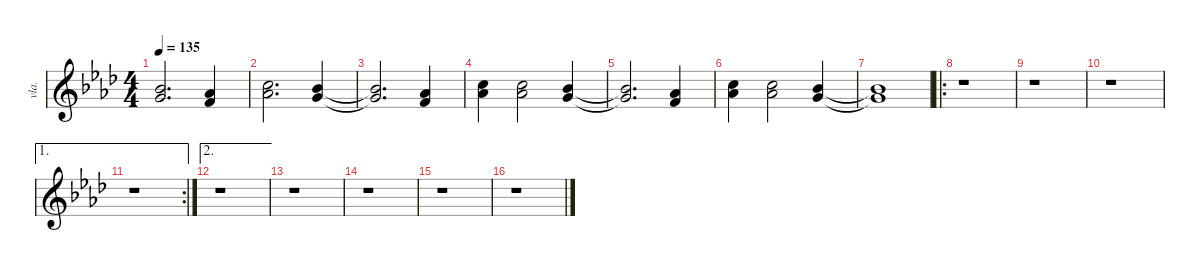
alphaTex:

\defaultSystemsLayout 4
\hideDynamics
\bracketExtendMode nobrackets
\otherSystemsTrackNameOrientation horizontal
\track ("Vocaux" "vla.") {defaultSystemsLayout 8 instrument viola}
\staff {score}
\tuning (E4 B3 G3 D3 A2 E2)
\ts (4 4)
\tempo 135
\clef g2
\ks ab
(6.1{t acc b} 8.2{t acc forcenatural}).2{d dy f beam Up} (4.1{acc b} 6.2{acc forcenatural}).4{beam Up} |
(8.1{acc forcenatural} 9.2{acc b}).2{d beam Down} (6.1{acc b} 8.2{acc forcenatural}).4{beam Up} |
(6.1{t acc b} 8.2{t acc forcenatural}).2{d beam Up} (4.1{acc b} 6.2{acc forcenatural}).4{beam Up} |
(8.1{acc forcenatural} 9.2{acc b}).4{beam Down} (4.1{acc b} 13.2{acc forcenatural}).2{beam Down} (6.1{acc b} 8.2{acc forcenatural}).4{beam Up} |
(6.1{t acc b} 8.2{t acc forcenatural}).2{d beam Up} (4.1{acc b} 6.2{acc forcenatural}).4{beam Up} |
(8.1{acc forcenatural} 9.2{acc b}).4{beam Down} (4.1{acc b} 13.2{acc forcenatural}).2{beam Down} (6.1{acc b} 8.2{acc forcenatural}).4{beam Up} |
(6.1{t acc b} 8.2{t acc forcenatural}).1{beam Up} |
\ro
r.1{beam Down} |
r.1{beam Down} |
r.1{beam Down} |
\ae 1
\rc 2
r.1{beam Down} |
\ae 2
r.1{beam Down} |
r.1{beam Down} |
r.1{beam Down} |
r.1{beam Down} |
r.1{beam Down}
